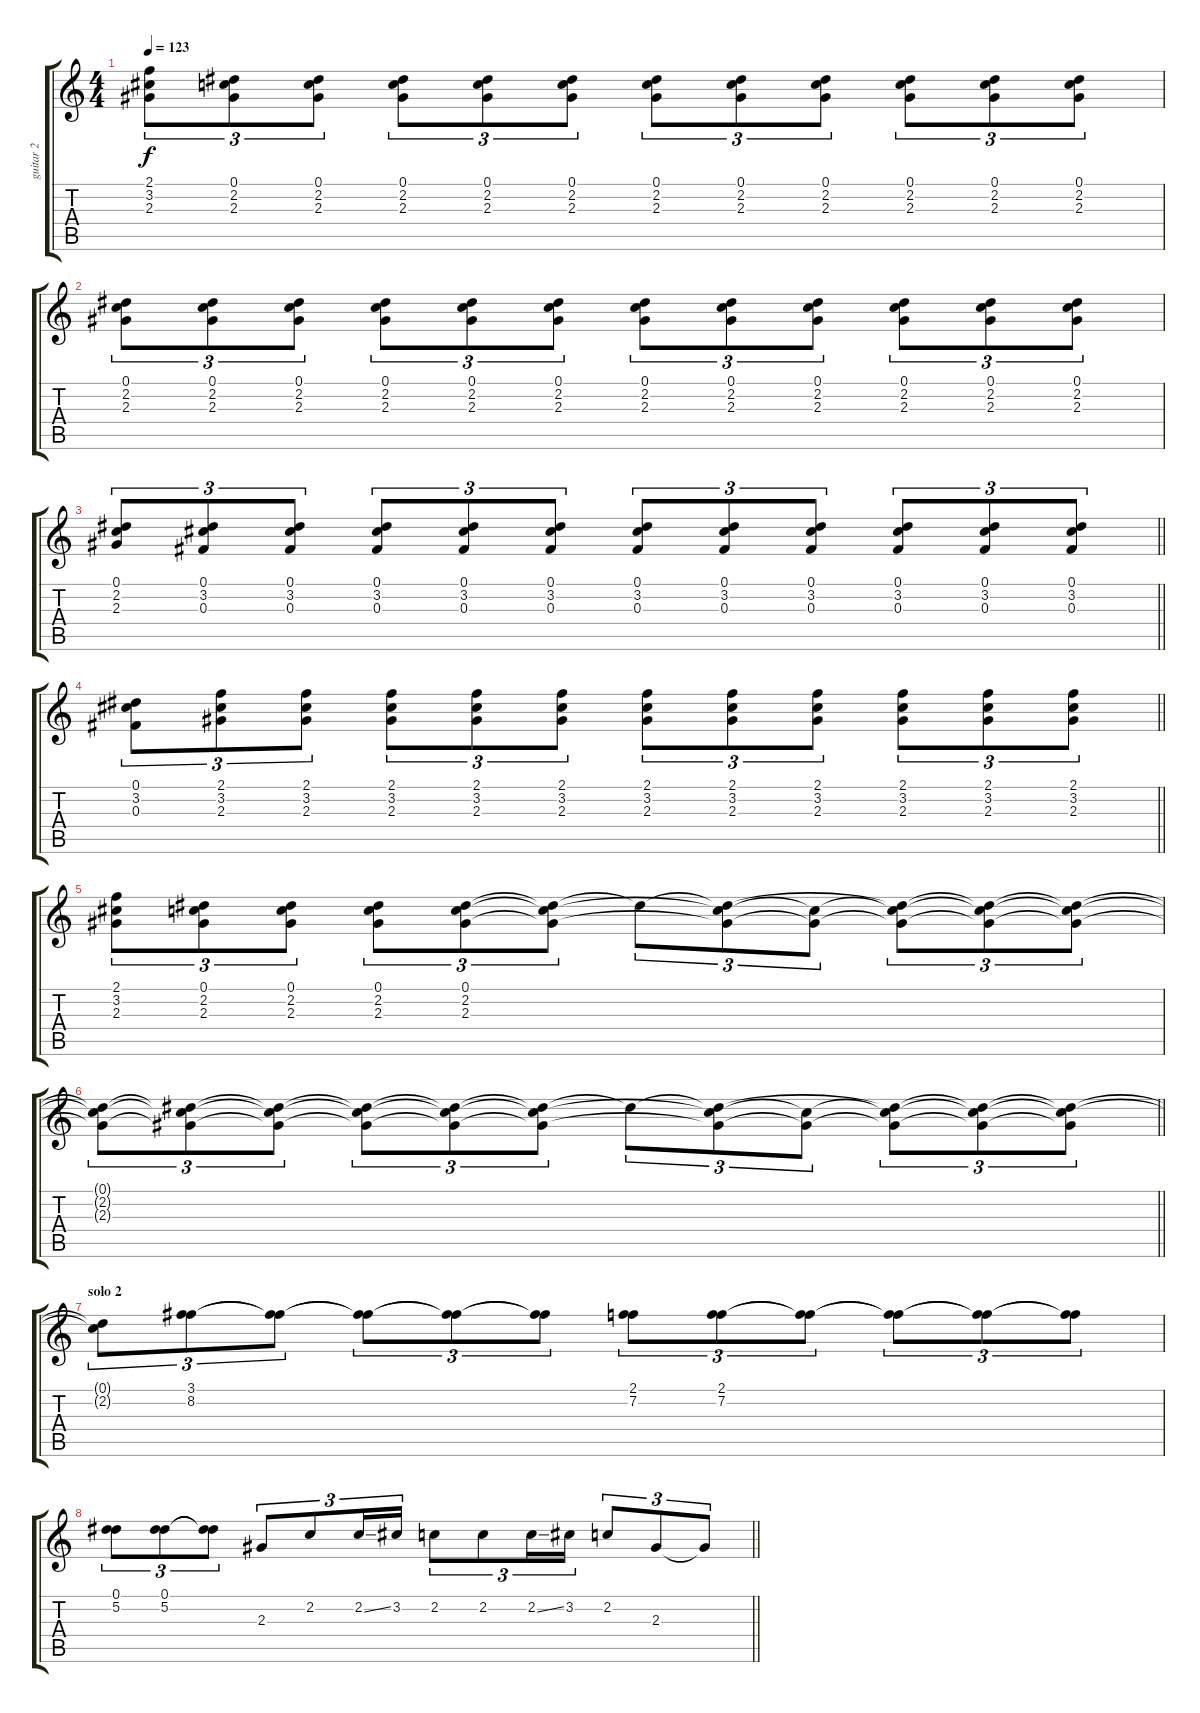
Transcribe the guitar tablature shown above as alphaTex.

\track ("guitar 2" "guitar 2") {instrument overdrivenguitar}
\staff {score tabs}
\tuning (Eb4 Bb3 Gb3 Db3 Ab2 Eb2) {hide}
\ts (4 4)
\tempo 123
\clef g2
\ks c
(2.1 3.2 2.3).8{tu (3 2) dy f} (0.1 2.2 2.3).8{tu (3 2)} (0.1 2.2 2.3).8{tu (3 2)} (0.1 2.2 2.3).8{tu (3 2)} (0.1 2.2 2.3).8{tu (3 2)} (0.1 2.2 2.3).8{tu (3 2)} (0.1 2.2 2.3).8{tu (3 2)} (0.1 2.2 2.3).8{tu (3 2)} (0.1 2.2 2.3).8{tu (3 2)} (0.1 2.2 2.3).8{tu (3 2)} (0.1 2.2 2.3).8{tu (3 2)} (0.1 2.2 2.3).8{tu (3 2)} |
(0.1 2.2 2.3).8{tu (3 2)} (0.1 2.2 2.3).8{tu (3 2)} (0.1 2.2 2.3).8{tu (3 2)} (0.1 2.2 2.3).8{tu (3 2)} (0.1 2.2 2.3).8{tu (3 2)} (0.1 2.2 2.3).8{tu (3 2)} (0.1 2.2 2.3).8{tu (3 2)} (0.1 2.2 2.3).8{tu (3 2)} (0.1 2.2 2.3).8{tu (3 2)} (0.1 2.2 2.3).8{tu (3 2)} (0.1 2.2 2.3).8{tu (3 2)} (0.1 2.2 2.3).8{tu (3 2)} |
\barLineRight lightlight
(0.1 2.2 2.3).8{tu (3 2)} (0.1 3.2 0.3).8{tu (3 2)} (0.1 3.2 0.3).8{tu (3 2)} (0.1 3.2 0.3).8{tu (3 2)} (0.1 3.2 0.3).8{tu (3 2)} (0.1 3.2 0.3).8{tu (3 2)} (0.1 3.2 0.3).8{tu (3 2)} (0.1 3.2 0.3).8{tu (3 2)} (0.1 3.2 0.3).8{tu (3 2)} (0.1 3.2 0.3).8{tu (3 2)} (0.1 3.2 0.3).8{tu (3 2)} (0.1 3.2 0.3).8{tu (3 2)} |
\barLineRight lightlight
(0.1 3.2 0.3).8{tu (3 2)} (2.1 3.2 2.3).8{tu (3 2)} (2.1 3.2 2.3).8{tu (3 2)} (2.1 3.2 2.3).8{tu (3 2)} (2.1 3.2 2.3).8{tu (3 2)} (2.1 3.2 2.3).8{tu (3 2)} (2.1 3.2 2.3).8{tu (3 2)} (2.1 3.2 2.3).8{tu (3 2)} (2.1 3.2 2.3).8{tu (3 2)} (2.1 3.2 2.3).8{tu (3 2)} (2.1 3.2 2.3).8{tu (3 2)} (2.1 3.2 2.3).8{tu (3 2)} |
(2.1 3.2 2.3).8{tu (3 2)} (0.1 2.2 2.3).8{tu (3 2)} (0.1 2.2 2.3).8{tu (3 2)} (0.1 2.2 2.3).8{tu (3 2)} (0.1 2.2 2.3).8{tu (3 2)} (0.1{t} 2.2{t} 2.3{t}).8{tu (3 2)} 0.1{t}.8{tu (3 2)} (0.1{t} 2.2{t} 2.3{t}).8{tu (3 2)} (2.2{t} 2.3{t}).8{tu (3 2)} (0.1{t} 2.2{t} 2.3{t}).8{tu (3 2)} (0.1{t} 2.2{t} 2.3{t}).8{tu (3 2)} (0.1{t} 2.2{t} 2.3{t}).8{tu (3 2)} |
\barLineRight lightlight
(0.1{t} 2.2{t} 2.3{t}).8{tu (3 2)} (0.1{t} 2.2{t} 2.3{t}).8{tu (3 2)} (0.1{t} 2.2{t} 2.3{t}).8{tu (3 2)} (0.1{t} 2.2{t} 2.3{t}).8{tu (3 2)} (0.1{t} 2.2{t} 2.3{t}).8{tu (3 2)} (0.1{t} 2.2{t} 2.3{t}).8{tu (3 2)} 0.1{t}.8{tu (3 2)} (0.1{t} 2.2{t} 2.3{t}).8{tu (3 2)} (2.2{t} 2.3{t}).8{tu (3 2)} (0.1{t} 2.2{t} 2.3{t}).8{tu (3 2)} (0.1{t} 2.2{t} 2.3{t}).8{tu (3 2)} (0.1{t} 2.2{t} 2.3{t}).8{tu (3 2)} |
\section ("" "solo 2")
(0.1{t} 2.2{t}).8{tu (3 2) volume 14} (3.1 8.2).8{tu (3 2)} (3.1{t} 8.2{t}).8{tu (3 2)} (3.1{t} 8.2{t}).8{tu (3 2)} (3.1{t} 8.2{t}).8{tu (3 2)} (3.1{t} 8.2{t}).8{tu (3 2)} (2.1 7.2).8{tu (3 2)} (2.1 7.2).8{tu (3 2)} (2.1{t} 7.2{t}).8{tu (3 2)} (2.1{t} 7.2{t}).8{tu (3 2)} (2.1{t} 7.2{t}).8{tu (3 2)} (2.1{t} 7.2{t}).8{tu (3 2)} |
\barLineRight lightlight
(0.1 5.2).8{tu (3 2)} (0.1 5.2).8{tu (3 2)} (0.1{t} 5.2{t}).8{tu (3 2)} 2.3.8{tu (3 2)} 2.2.8{tu (3 2)} 2.2{ss}.16{tu (3 2)} 3.2.16{tu (3 2)} 2.2.8{tu (3 2)} 2.2.8{tu (3 2)} 2.2{ss}.16{tu (3 2)} 3.2.16{tu (3 2)} 2.2.8{tu (3 2)} 2.3.8{tu (3 2)} 2.3{t}.8{tu (3 2)}
